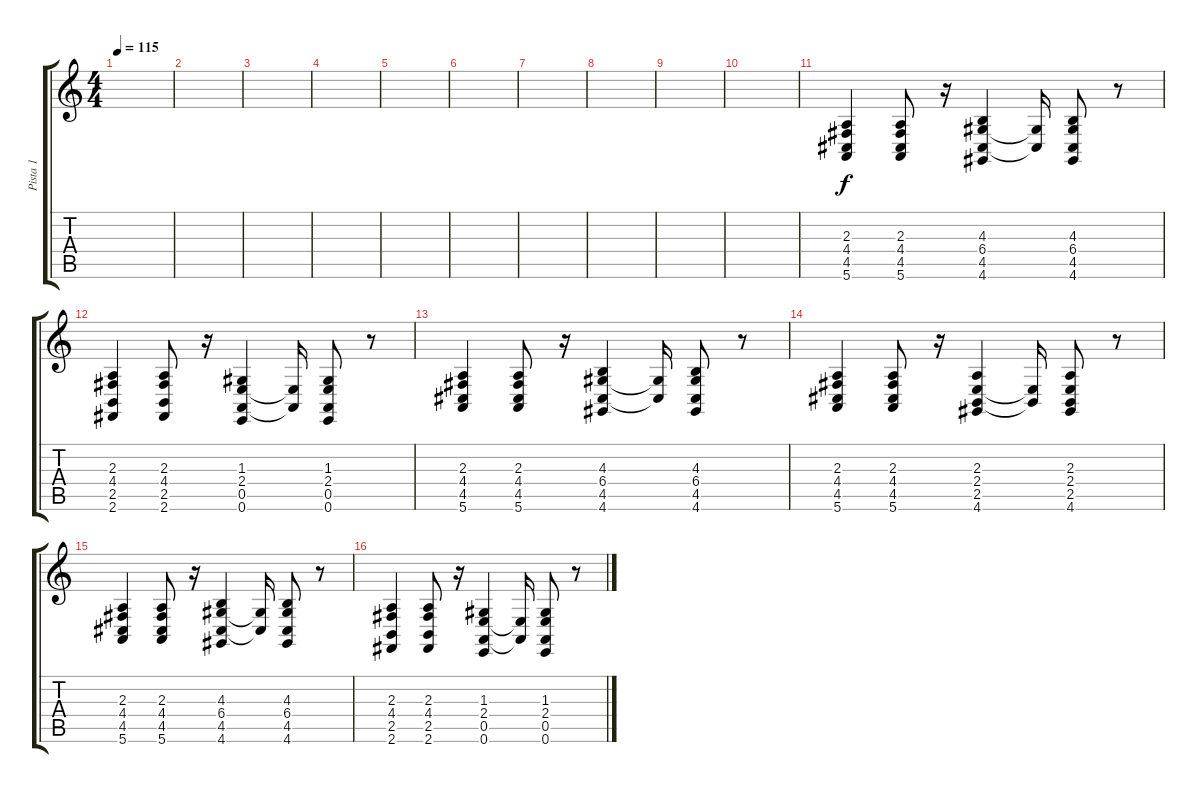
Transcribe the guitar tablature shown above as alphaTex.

\track ("Pista 1" "Pista 1") {instrument electricpiano2}
\staff {score tabs}
\tuning (E4 B3 G3 D3 A2 E2) {hide}
\ts (4 4)
\tempo 115
\clef g2
\ks c
|
|
|
|
|
|
|
|
|
|
(2.3 4.4 4.5 5.6).4 (2.3 4.4 4.5 5.6).8 r.16 (4.3 6.4 4.5 4.6).4 (6.4{t} 4.5{t}).16 (4.3 6.4 4.5 4.6).8 r.8 |
(2.3 4.4 2.5 2.6).4 (2.3 4.4 2.5 2.6).8 r.16 (1.3 2.4 0.5 0.6).4 (2.4{t} 0.5{t}).16 (1.3 2.4 0.5 0.6).8 r.8 |
(2.3 4.4 4.5 5.6).4 (2.3 4.4 4.5 5.6).8 r.16 (4.3 6.4 4.5 4.6).4 (6.4{t} 4.5{t}).16 (4.3 6.4 4.5 4.6).8 r.8 |
(2.3 4.4 4.5 5.6).4 (2.3 4.4 4.5 5.6).8 r.16 (2.3 2.4 2.5 4.6).4 (2.4{t} 2.5{t}).16 (2.3 2.4 2.5 4.6).8 r.8 |
(2.3 4.4 4.5 5.6).4 (2.3 4.4 4.5 5.6).8 r.16 (4.3 6.4 4.5 4.6).4 (6.4{t} 4.5{t}).16 (4.3 6.4 4.5 4.6).8 r.8 |
(2.3 4.4 2.5 2.6).4 (2.3 4.4 2.5 2.6).8 r.16 (1.3 2.4 0.5 0.6).4 (2.4{t} 0.5{t}).16 (1.3 2.4 0.5 0.6).8 r.8
